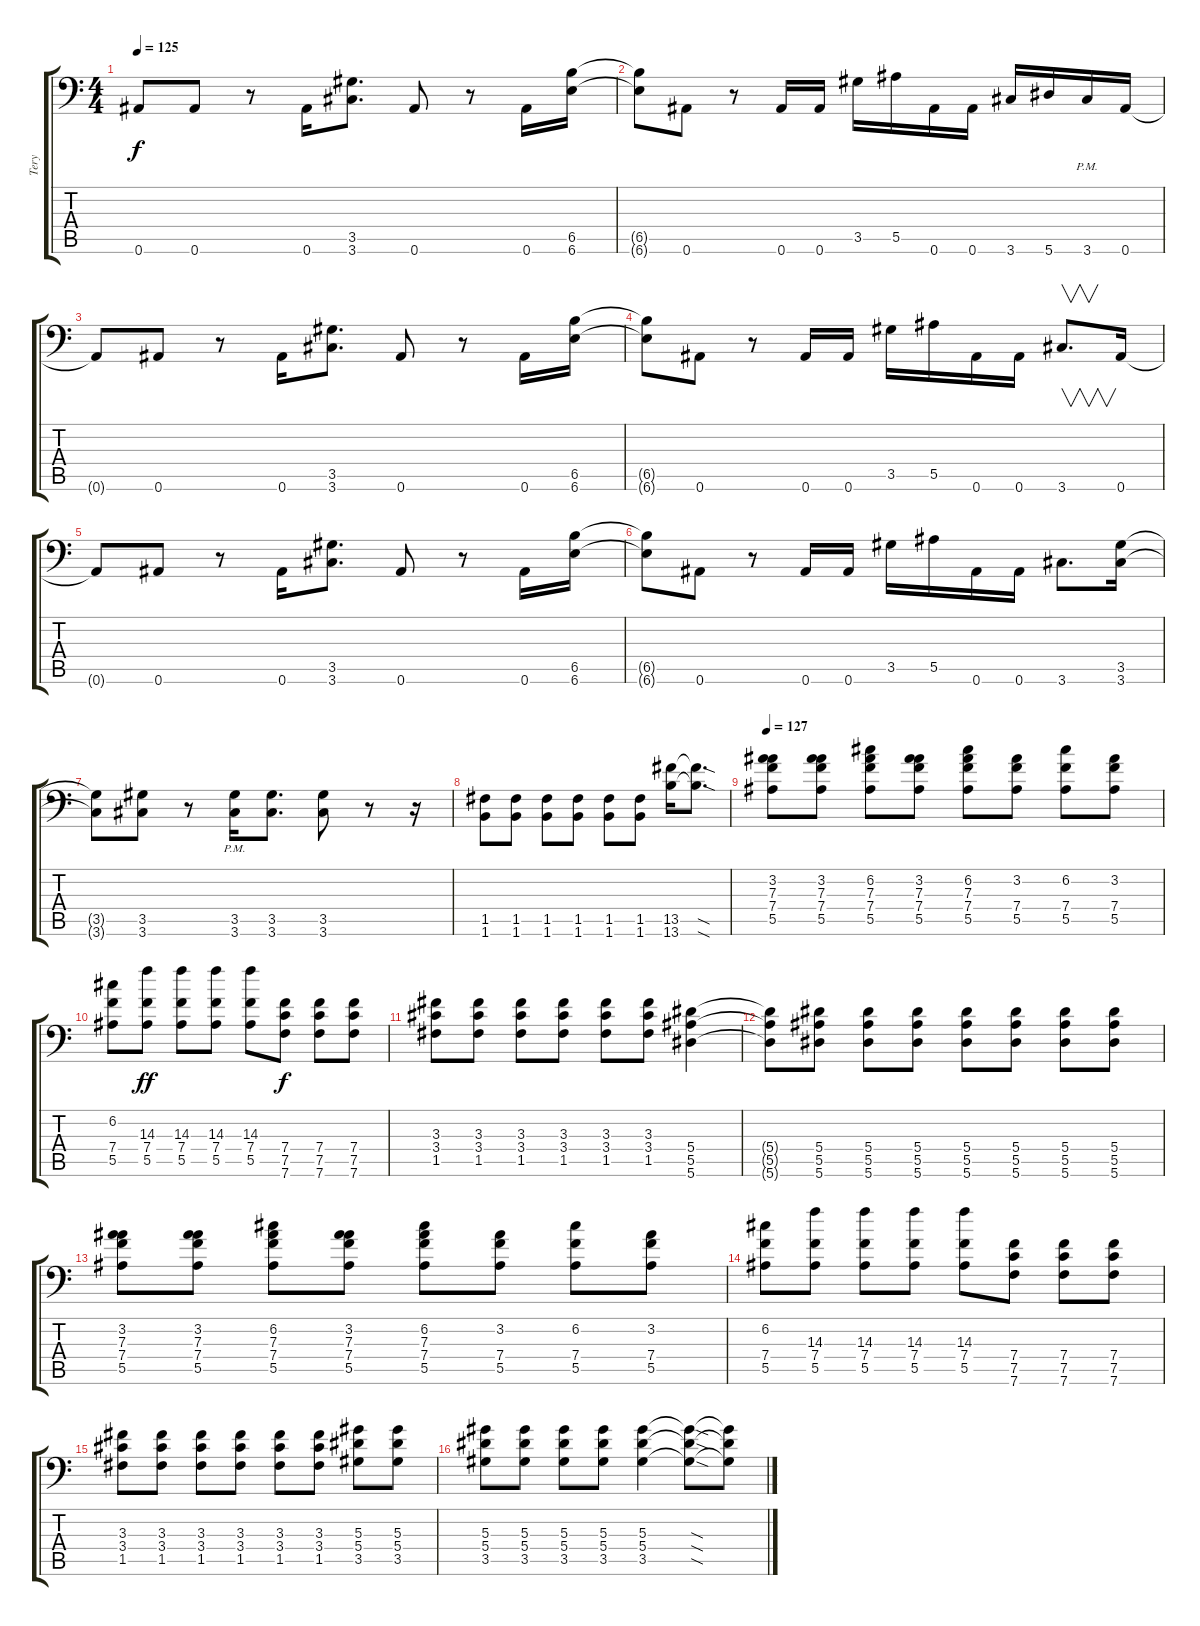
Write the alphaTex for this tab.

\track ("Tery" "Tery") {instrument distortionguitar}
\staff {score tabs}
\tuning (C4 G3 Eb3 Bb2 F2 Bb1) {hide}
\ts (4 4)
\tempo 125
\clef f4
\ks c
0.6{t}.8{dy f} 0.6.8 r.8 0.6.16 (3.5 3.6).8{d} 0.6.8 r.8 0.6.16 (6.5 6.6).16 |
(6.5{t} 6.6{t}).8 0.6.8 r.8 0.6.16 0.6.16 3.5.16 5.5.16 0.6.16 0.6.16 3.6.16 5.6.16 3.6{pm}.16 0.6.16 |
0.6{t}.8 0.6.8 r.8 0.6.16 (3.5 3.6).8{d} 0.6.8 r.8 0.6.16 (6.5 6.6).16 |
(6.5{t} 6.6{t}).8 0.6.8 r.8 0.6.16 0.6.16 3.5.16 5.5.16 0.6.16 0.6.16 3.6.8{v d} 0.6.16 |
0.6{t}.8 0.6.8 r.8 0.6.16 (3.5 3.6).8{d} 0.6.8 r.8 0.6.16 (6.5 6.6).16 |
(6.5{t} 6.6{t}).8 0.6.8 r.8 0.6.16 0.6.16 3.5.16 5.5.16 0.6.16 0.6.16 3.6.8{d} (3.5 3.6).16 |
(3.5{t} 3.6{t}).8 (3.5 3.6).8 r.8 (3.5{pm} 3.6{pm}).16 (3.5 3.6).8{d} (3.5 3.6).8 r.8 r.16 |
(1.5 1.6).8 (1.5 1.6).8 (1.5 1.6).8 (1.5 1.6).8 (1.5 1.6).8 (1.5 1.6).8 (13.5 13.6).16 (13.5{sod t} 13.6{sod t}).8{d} |
\tempo 127
(3.2 7.3 7.4 5.5).8{volume 12} (3.2 7.3 7.4 5.5).8 (6.2 7.3 7.4 5.5).8 (3.2 7.3 7.4 5.5).8 (6.2 7.3 7.4 5.5).8 (3.2 7.4 5.5).8 (6.2 7.4 5.5).8 (3.2 7.4 5.5).8 |
(6.2 7.4 5.5).8 (14.3 7.4 5.5).8{dy ff} (14.3 7.4 5.5).8 (14.3 7.4 5.5).8 (14.3 7.4 5.5).8 (7.4 7.5 7.6).8{dy f} (7.4 7.5 7.6).8 (7.4 7.5 7.6).8 |
(3.3 3.4 1.5).8 (3.3 3.4 1.5).8 (3.3 3.4 1.5).8 (3.3 3.4 1.5).8 (3.3 3.4 1.5).8 (3.3 3.4 1.5).8 (5.4 5.5 5.6).4 |
(5.4{t} 5.5{t} 5.6{t}).8 (5.4 5.5 5.6).8 (5.4 5.5 5.6).8 (5.4 5.5 5.6).8 (5.4 5.5 5.6).8 (5.4 5.5 5.6).8 (5.4 5.5 5.6).8 (5.4 5.5 5.6).8 |
(3.2 7.3 7.4 5.5).8 (3.2 7.3 7.4 5.5).8 (6.2 7.3 7.4 5.5).8 (3.2 7.3 7.4 5.5).8 (6.2 7.3 7.4 5.5).8 (3.2 7.4 5.5).8 (6.2 7.4 5.5).8 (3.2 7.4 5.5).8 |
(6.2 7.4 5.5).8 (14.3 7.4 5.5).8 (14.3 7.4 5.5).8 (14.3 7.4 5.5).8 (14.3 7.4 5.5).8 (7.4 7.5 7.6).8 (7.4 7.5 7.6).8 (7.4 7.5 7.6).8 |
(3.3 3.4 1.5).8 (3.3 3.4 1.5).8 (3.3 3.4 1.5).8 (3.3 3.4 1.5).8 (3.3 3.4 1.5).8 (3.3 3.4 1.5).8 (5.3 5.4 3.5).8 (5.3 5.4 3.5).8 |
(5.3 5.4 3.5).8 (5.3 5.4 3.5).8 (5.3 5.4 3.5).8 (5.3 5.4 3.5).8 (5.3 5.4 3.5).4 (5.3{sod t} 5.4{sod t} 3.5{sod t}).8 (5.3{t} 5.4{t} 3.5{t}).8
